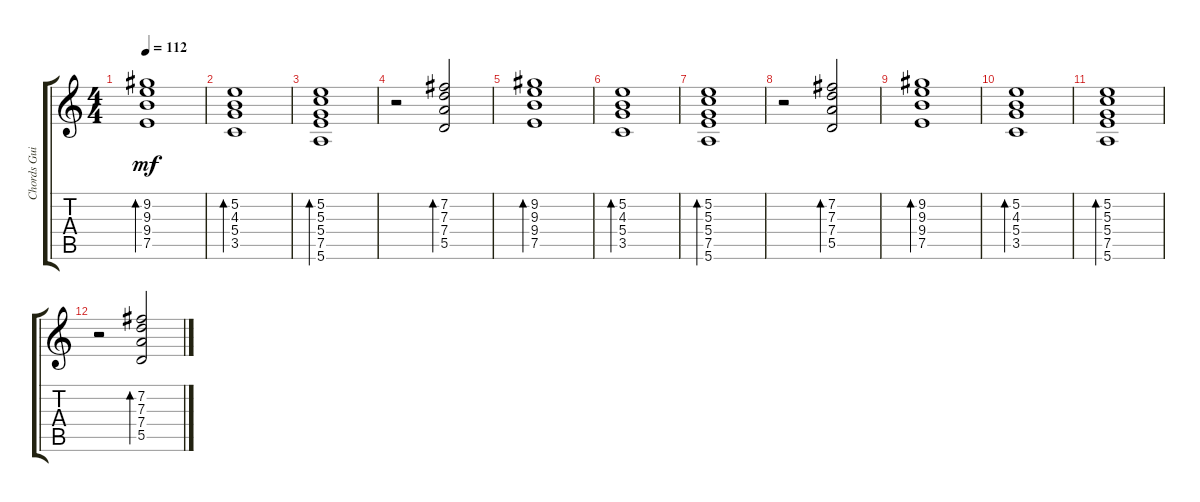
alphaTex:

\track ("Chords Guitar" "Chords Gui") {instrument electricguitarclean}
\staff {score tabs}
\tuning (E4 B3 G3 D3 A2 E2) {hide}
\ts (4 4)
\tempo 112
\clef g2
\ks c
(9.2 9.3 9.4 7.5).1{bd 30 dy mf} |
(5.2 4.3 5.4 3.5).1{bd 30} |
(5.2 5.3 5.4 7.5 5.6).1{bd 30} |
r.2 (7.2 7.3 7.4 5.5).2{bd 30} |
(9.2 9.3 9.4 7.5).1{bd 30} |
(5.2 4.3 5.4 3.5).1{bd 30} |
(5.2 5.3 5.4 7.5 5.6).1{bd 30} |
r.2 (7.2 7.3 7.4 5.5).2{bd 30} |
(9.2 9.3 9.4 7.5).1{bd 30} |
(5.2 4.3 5.4 3.5).1{bd 30} |
(5.2 5.3 5.4 7.5 5.6).1{bd 30} |
r.2 (7.2 7.3 7.4 5.5).2{bd 30}
